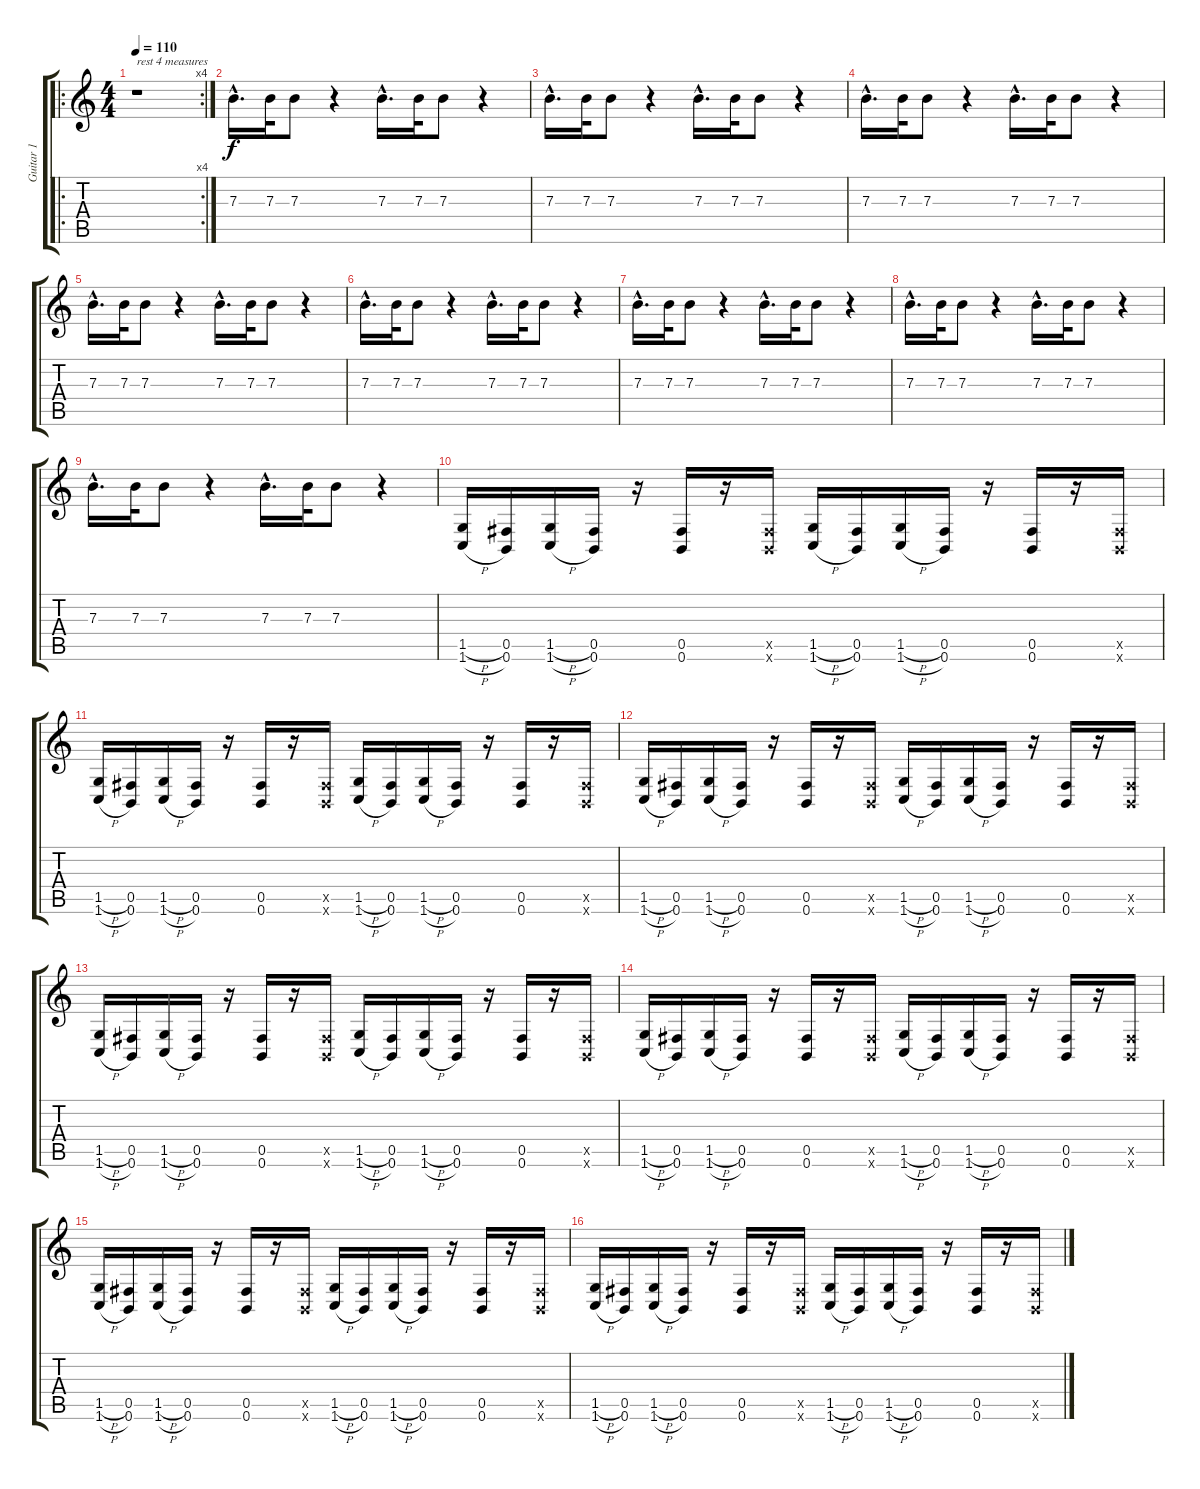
\track ("Guitar 1" "Guitar 1") {instrument overdrivenguitar}
\staff {score tabs}
\tuning (Db4 Ab3 E3 B2 Gb2 B1) {hide}
\ro
\rc 4
\ts (4 4)
\tempo 110
\clef g2
\ks c
r.1{txt "rest 4 measures" dy f instrument overdrivenguitar} |
7.3{hac}.16{d} 7.3.32 7.3.8 r.4 7.3{hac}.16{d} 7.3.32 7.3.8 r.4 |
7.3{hac}.16{d} 7.3.32 7.3.8 r.4 7.3{hac}.16{d} 7.3.32 7.3.8 r.4 |
7.3{hac}.16{d} 7.3.32 7.3.8 r.4 7.3{hac}.16{d} 7.3.32 7.3.8 r.4 |
7.3{hac}.16{d} 7.3.32 7.3.8 r.4 7.3{hac}.16{d} 7.3.32 7.3.8 r.4 |
7.3{hac}.16{d} 7.3.32 7.3.8 r.4 7.3{hac}.16{d} 7.3.32 7.3.8 r.4 |
7.3{hac}.16{d} 7.3.32 7.3.8 r.4 7.3{hac}.16{d} 7.3.32 7.3.8 r.4 |
7.3{hac}.16{d} 7.3.32 7.3.8 r.4 7.3{hac}.16{d} 7.3.32 7.3.8 r.4 |
7.3{hac}.16{d} 7.3.32 7.3.8 r.4 7.3{hac}.16{d} 7.3.32 7.3.8 r.4 |
(1.5{h} 1.6{h}).16 (0.5 0.6).16 (1.5{h} 1.6{h}).16 (0.5 0.6).16 r.16 (0.5 0.6).16 r.16 (0.5{x} 0.6{x}).16 (1.5{h} 1.6{h}).16 (0.5 0.6).16 (1.5{h} 1.6{h}).16 (0.5 0.6).16 r.16 (0.5 0.6).16 r.16 (0.5{x} 0.6{x}).16 |
(1.5{h} 1.6{h}).16 (0.5 0.6).16 (1.5{h} 1.6{h}).16 (0.5 0.6).16 r.16 (0.5 0.6).16 r.16 (0.5{x} 0.6{x}).16 (1.5{h} 1.6{h}).16 (0.5 0.6).16 (1.5{h} 1.6{h}).16 (0.5 0.6).16 r.16 (0.5 0.6).16 r.16 (0.5{x} 0.6{x}).16 |
(1.5{h} 1.6{h}).16 (0.5 0.6).16 (1.5{h} 1.6{h}).16 (0.5 0.6).16 r.16 (0.5 0.6).16 r.16 (0.5{x} 0.6{x}).16 (1.5{h} 1.6{h}).16 (0.5 0.6).16 (1.5{h} 1.6{h}).16 (0.5 0.6).16 r.16 (0.5 0.6).16 r.16 (0.5{x} 0.6{x}).16 |
(1.5{h} 1.6{h}).16 (0.5 0.6).16 (1.5{h} 1.6{h}).16 (0.5 0.6).16 r.16 (0.5 0.6).16 r.16 (0.5{x} 0.6{x}).16 (1.5{h} 1.6{h}).16 (0.5 0.6).16 (1.5{h} 1.6{h}).16 (0.5 0.6).16 r.16 (0.5 0.6).16 r.16 (0.5{x} 0.6{x}).16 |
(1.5{h} 1.6{h}).16 (0.5 0.6).16 (1.5{h} 1.6{h}).16 (0.5 0.6).16 r.16 (0.5 0.6).16 r.16 (0.5{x} 0.6{x}).16 (1.5{h} 1.6{h}).16 (0.5 0.6).16 (1.5{h} 1.6{h}).16 (0.5 0.6).16 r.16 (0.5 0.6).16 r.16 (0.5{x} 0.6{x}).16 |
(1.5{h} 1.6{h}).16 (0.5 0.6).16 (1.5{h} 1.6{h}).16 (0.5 0.6).16 r.16 (0.5 0.6).16 r.16 (0.5{x} 0.6{x}).16 (1.5{h} 1.6{h}).16 (0.5 0.6).16 (1.5{h} 1.6{h}).16 (0.5 0.6).16 r.16 (0.5 0.6).16 r.16 (0.5{x} 0.6{x}).16 |
(1.5{h} 1.6{h}).16 (0.5 0.6).16 (1.5{h} 1.6{h}).16 (0.5 0.6).16 r.16 (0.5 0.6).16 r.16 (0.5{x} 0.6{x}).16 (1.5{h} 1.6{h}).16 (0.5 0.6).16 (1.5{h} 1.6{h}).16 (0.5 0.6).16 r.16 (0.5 0.6).16 r.16 (0.5{x} 0.6{x}).16
